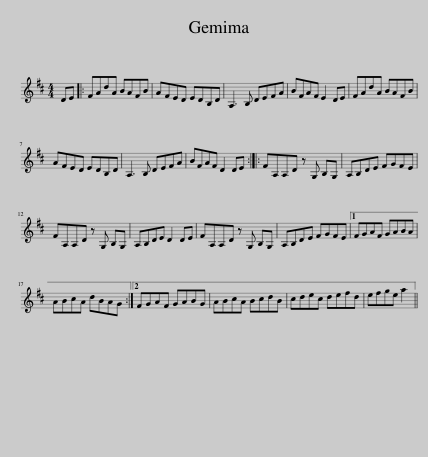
X:1
L:1/8
M:4/4
I:linebreak $
K:D
V:1 treble
V:1
 DE |: FAdA BAFB | AFED EDB,D | A,3 B, DEFA | BFAF E2 DE | %5
 FAdA BAFB |$ AFED EDB,D | A,3 B, DEFA | BFAF D2 DE :: FA,A,D z G, B,G, | %10
 A,B,DE FGFE |$ FA,A,D z G, B,G, | A,B,DE D2 DE | FA,A,D z G, B,G, | A,B,DE FGFE |1 %15
 FGAF GABA |$ ABcA dBAG :|2 FGAF GABG | ABcA BcdB | cdec defd | %20
 efge a2 || %21
